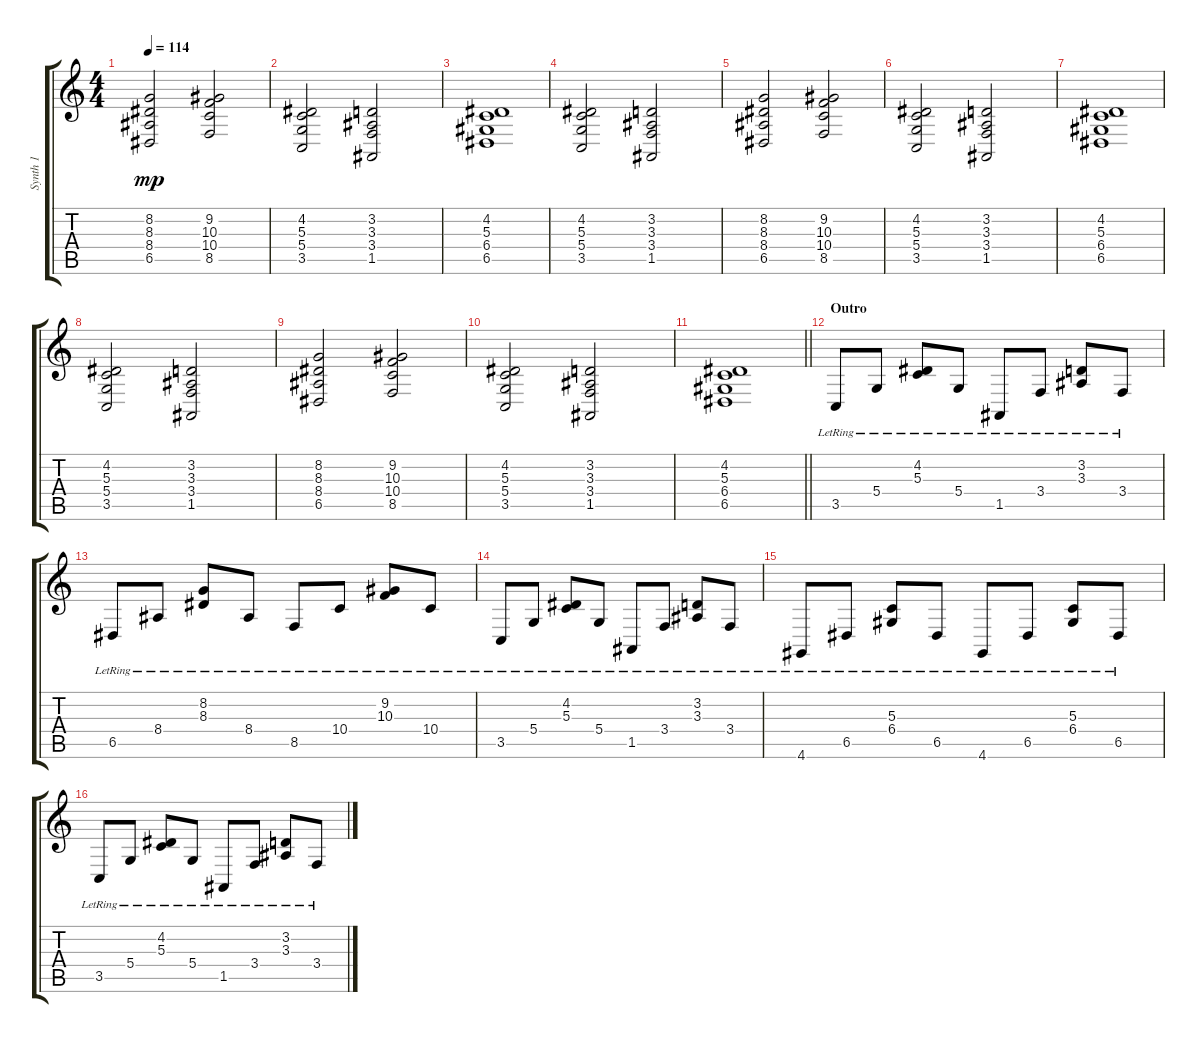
\track ("Synth 1" "Synth 1") {instrument stringensemble1}
\staff {score tabs}
\tuning (E4 B3 G3 D3 A2 E2) {hide}
\ts (4 4)
\tempo 114
\clef g2
\ks c
(8.2 8.3 8.4 6.5).2{dy mp} (9.2 10.3 10.4 8.5).2 |
(4.2 5.3 5.4 3.5).2 (3.2 3.3 3.4 1.5).2 |
(4.2 5.3 6.4 6.5).1 |
(4.2 5.3 5.4 3.5).2 (3.2 3.3 3.4 1.5).2 |
(8.2 8.3 8.4 6.5).2 (9.2 10.3 10.4 8.5).2 |
(4.2 5.3 5.4 3.5).2 (3.2 3.3 3.4 1.5).2 |
(4.2 5.3 6.4 6.5).1 |
(4.2 5.3 5.4 3.5).2 (3.2 3.3 3.4 1.5).2 |
(8.2 8.3 8.4 6.5).2 (9.2 10.3 10.4 8.5).2 |
(4.2 5.3 5.4 3.5).2 (3.2 3.3 3.4 1.5).2 |
\barLineRight lightlight
(4.2 5.3 6.4 6.5).1 |
\section ("" "Outro")
3.5{lr}.8{instrument electricgrandpiano} 5.4{lr}.8 (4.2{lr} 5.3{lr}).8 5.4{lr}.8 1.5{lr}.8 3.4{lr}.8 (3.2{lr} 3.3{lr}).8 3.4{lr}.8 |
6.5{lr}.8 8.4{lr}.8 (8.2{lr} 8.3{lr}).8 8.4{lr}.8 8.5{lr}.8 10.4{lr}.8 (9.2{lr} 10.3{lr}).8 10.4{lr}.8 |
3.5{lr}.8 5.4{lr}.8 (4.2{lr} 5.3{lr}).8 5.4{lr}.8 1.5{lr}.8 3.4{lr}.8 (3.2{lr} 3.3{lr}).8 3.4{lr}.8 |
4.6{lr}.8 6.5{lr}.8 (5.3{lr} 6.4{lr}).8 6.5{lr}.8 4.6{lr}.8 6.5{lr}.8 (5.3{lr} 6.4{lr}).8 6.5{lr}.8 |
3.5{lr}.8 5.4{lr}.8 (4.2{lr} 5.3{lr}).8 5.4{lr}.8 1.5{lr}.8 3.4{lr}.8 (3.2{lr} 3.3{lr}).8 3.4{lr}.8
